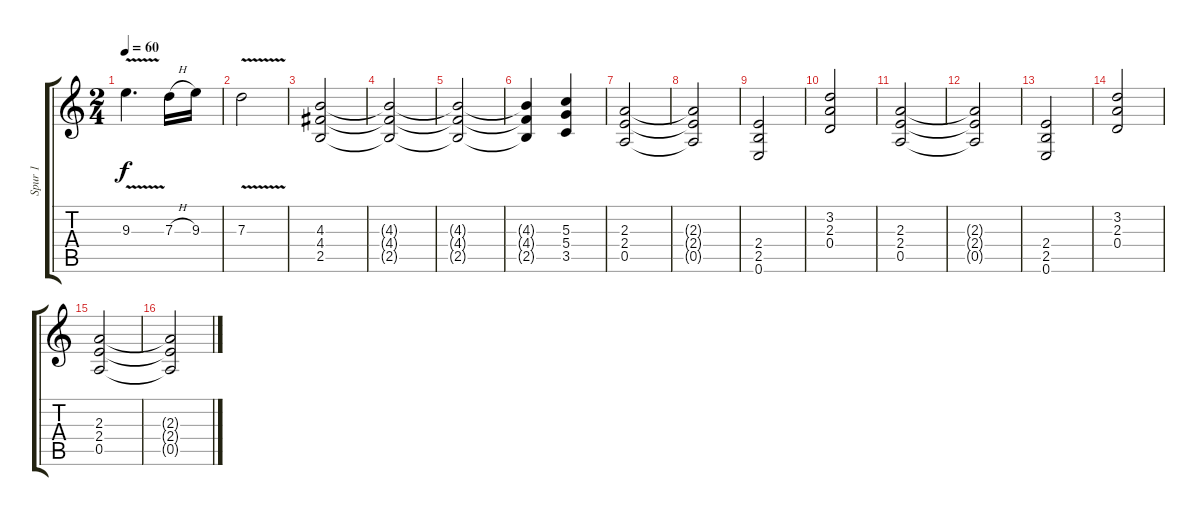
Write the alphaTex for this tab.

\track ("Spur 1" "Spur 1") {instrument electricguitarclean}
\staff {score tabs}
\tuning (E4 B3 G3 D3 A2 E2) {hide}
\ts (2 4)
\tempo 60
\clef g2
\ks c
9.3{v}.4{d dy f} 7.3{h}.16 9.3.16 |
7.3{v}.2 |
(4.3 4.4 2.5).2 |
(4.3{t} 4.4{t} 2.5{t}).2 |
(4.3{t} 4.4{t} 2.5{t}).2 |
(4.3{t} 4.4{t} 2.5{t}).4 (5.3 5.4 3.5).4 |
(2.3 2.4 0.5).2{instrument distortionguitar} |
(2.3{t} 2.4{t} 0.5{t}).2 |
(2.4 2.5 0.6).2 |
(3.2 2.3 0.4).2 |
(2.3 2.4 0.5).2 |
(2.3{t} 2.4{t} 0.5{t}).2 |
(2.4 2.5 0.6).2 |
(3.2 2.3 0.4).2 |
(2.3 2.4 0.5).2 |
(2.3{t} 2.4{t} 0.5{t}).2
